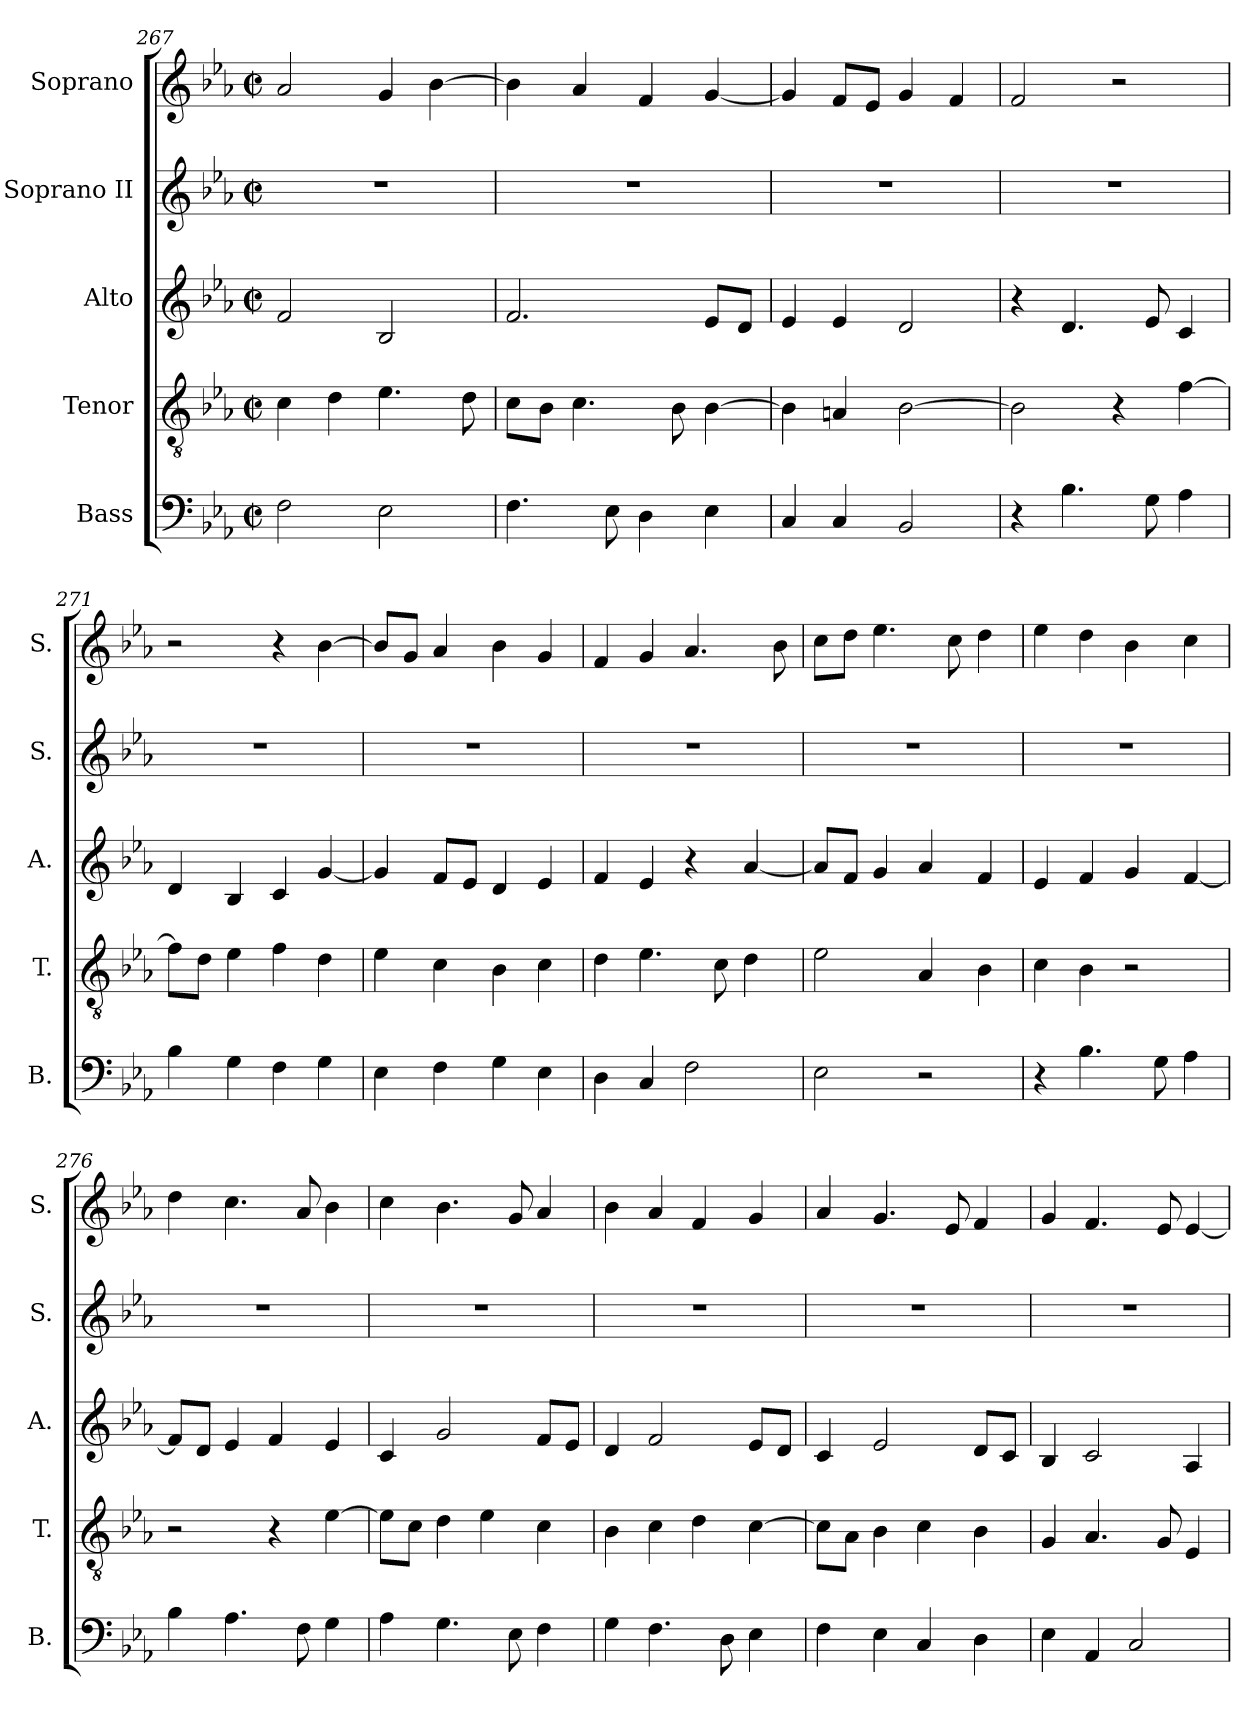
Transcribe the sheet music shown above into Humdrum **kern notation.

**kern	**kern	**kern	**kern	**kern
*part5	*part4	*part3	*part2	*part1
*staff5	*staff4	*staff3	*staff2	*staff1
*I"Bass	*I"Tenor	*I"Alto	*I"Soprano II	*I"Soprano
*I'B.	*I'T.	*I'A.	*I'S.	*I'S.
*clefF4	*clefGv2	*clefG2	*clefG2	*clefG2
*k[b-e-a-]	*k[b-e-a-]	*k[b-e-a-]	*k[b-e-a-]	*k[b-e-a-]
*E-:	*E-:	*E-:	*E-:	*E-:
*M2/2	*M2/2	*M2/2	*M2/2	*M2/2
*met(c|)	*met(c|)	*met(c|)	*met(c|)	*met(c|)
=267	=267	=267	=267	=267
2F\	4c\	2f/	1r	2a-/
.	4d\	.	.	.
2E-\	4.e-\	2B-/	.	4g/
.	.	.	.	[>4b-\
.	8d\	.	.	.
=268	=268	=268	=268	=268
4.F\	8c\L	2.f/	1r	4b-\]
.	8B-\J	.	.	.
.	4.c\	.	.	4a-/
8E-\	.	.	.	.
4D\	.	.	.	4f/
.	8B-\	.	.	.
4E-\	[>4B-\	8e-/L	.	[<4g/
.	.	8d/J	.	.
=269	=269	=269	=269	=269
4C/	4B-\]	4e-/	1r	4g/]
4C/	4An/	4e-/	.	8f/L
.	.	.	.	8e-/J
2BB-/	[>2B-\	2d/	.	4g/
.	.	.	.	4f/
=270	=270	=270	=270	=270
4r	2B-\]	4r	1r	2f/
4.B-\	.	4.d/	.	.
.	4r	.	.	2r
8G\	.	8e-/	.	.
4A-\	[>4f\	4c/	.	.
!!LO:PB:g=z
=271	=271	=271	=271	=271
4B-\	8f\L]	4d/	1r	2r
.	8d\J	.	.	.
4G\	4e-\	4B-/	.	.
4F\	4f\	4c/	.	4r
4G\	4d\	[<4g/	.	[>4b-\
=272	=272	=272	=272	=272
4E-\	4e-\	4g/]	1r	8b-/L]
.	.	.	.	8g/J
4F\	4c\	8f/L	.	4a-/
.	.	8e-/J	.	.
4G\	4B-\	4d/	.	4b-\
4E-\	4c\	4e-/	.	4g/
=273	=273	=273	=273	=273
4D\	4d\	4f/	1r	4f/
4C/	4.e-\	4e-/	.	4g/
2F\	.	4r	.	4.a-/
.	8c\	.	.	.
.	4d\	[<4a-/	.	.
.	.	.	.	8b-\
=274	=274	=274	=274	=274
2E-\	2e-\	8a-/L]	1r	8cc\L
.	.	8f/J	.	8dd\J
.	.	4g/	.	4.ee-\
2r	4A-/	4a-/	.	.
.	.	.	.	8cc\
.	4B-\	4f/	.	4dd\
!!LO:LB:g=z
=275	=275	=275	=275	=275
4r	4c\	4e-/	1r	4ee-\
4.B-\	4B-\	4f/	.	4dd\
.	2r	4g/	.	4b-\
8G\	.	.	.	.
4A-\	.	[<4f/	.	4cc\
=276	=276	=276	=276	=276
4B-\	2r	8f/L]	1r	4dd\
.	.	8d/J	.	.
4.A-\	.	4e-/	.	4.cc\
.	4r	4f/	.	.
8F\	.	.	.	8a-/
4G\	[>4e-\	4e-/	.	4b-\
=277	=277	=277	=277	=277
4A-\	8e-\L]	4c/	1r	4cc\
.	8c\J	.	.	.
4.G\	4d\	2g/	.	4.b-\
.	4e-\	.	.	.
8E-\	.	.	.	8g/
4F\	4c\	8f/L	.	4a-/
.	.	8e-/J	.	.
=278	=278	=278	=278	=278
4G\	4B-\	4d/	1r	4b-\
4.F\	4c\	2f/	.	4a-/
.	4d\	.	.	4f/
8D\	.	.	.	.
4E-\	[<4c\	8e-/L	.	4g/
.	.	8d/J	.	.
!!LO:LB:g=z
=279	=279	=279	=279	=279
4F\	8c\L]	4c/	1r	4a-/
.	8A-\J	.	.	.
4E-\	4B-\	2e-/	.	4.g/
4C/	4c\	.	.	.
.	.	.	.	8e-/
4D\	4B-\	8d/L	.	4f/
.	.	8c/J	.	.
=280	=280	=280	=280	=280
4E-\	4G/	4B-/	1r	4g/
4AA-/	4.A-/	2c/	.	4.f/
2C/	.	.	.	.
.	8G/	.	.	8e-/
.	4E-/	4A-/	.	[<4e-/
=	=	=	=	=
*-	*-	*-	*-	*-
